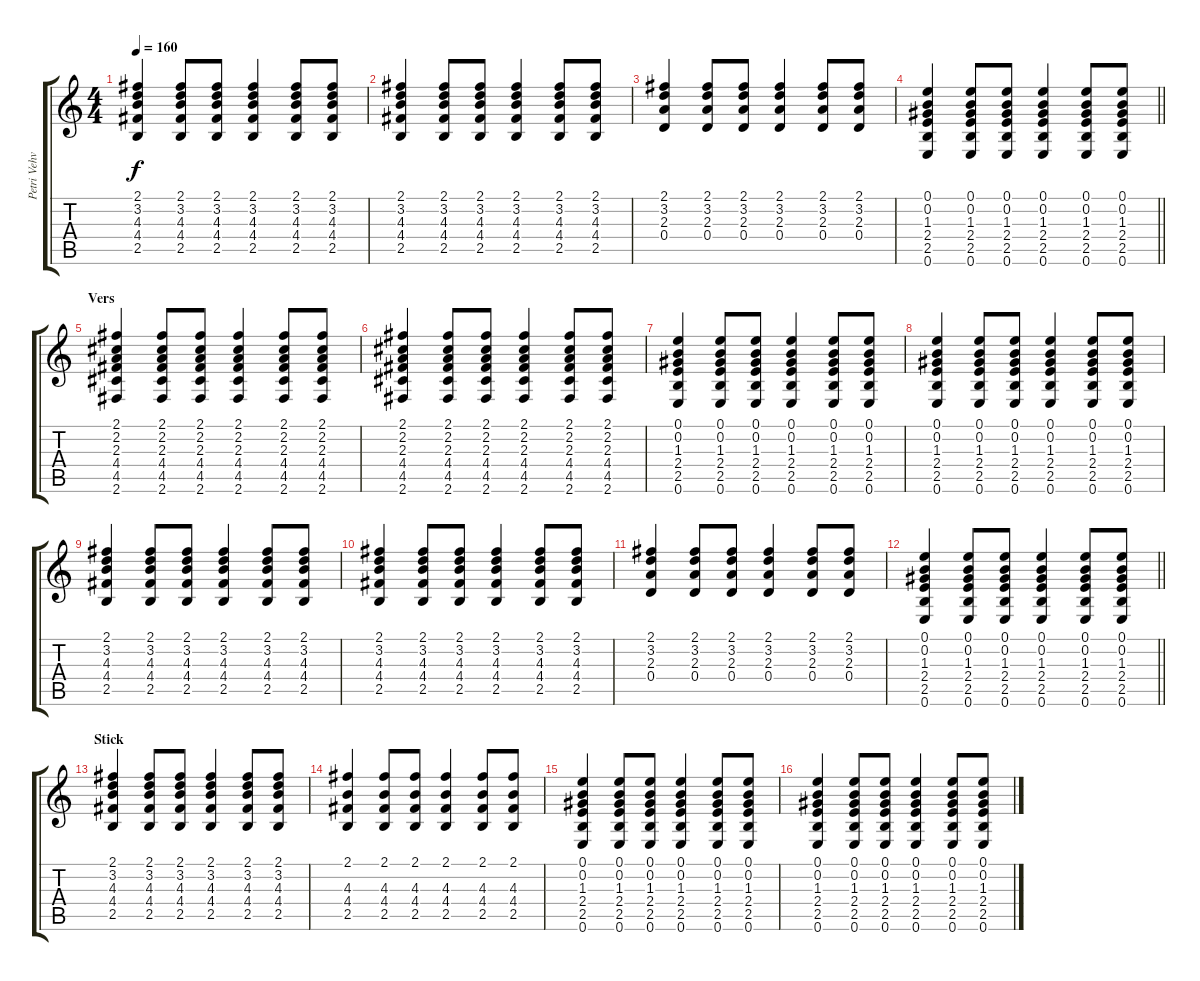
\track ("Petri Vehviläinen" "Petri Vehv") {instrument acousticguitarsteel}
\staff {score tabs}
\tuning (E4 B3 G3 D3 A2 E2) {hide}
\ts (4 4)
\tempo 160
\clef g2
\ks c
(2.1 3.2 4.3 4.4 2.5).4{dy f} (2.1 3.2 4.3 4.4 2.5).8 (2.1 3.2 4.3 4.4 2.5).8 (2.1 3.2 4.3 4.4 2.5).4 (2.1 3.2 4.3 4.4 2.5).8 (2.1 3.2 4.3 4.4 2.5).8 |
(2.1 3.2 4.3 4.4 2.5).4 (2.1 3.2 4.3 4.4 2.5).8 (2.1 3.2 4.3 4.4 2.5).8 (2.1 3.2 4.3 4.4 2.5).4 (2.1 3.2 4.3 4.4 2.5).8 (2.1 3.2 4.3 4.4 2.5).8 |
(2.1 3.2 2.3 0.4).4 (2.1 3.2 2.3 0.4).8 (2.1 3.2 2.3 0.4).8 (2.1 3.2 2.3 0.4).4 (2.1 3.2 2.3 0.4).8 (2.1 3.2 2.3 0.4).8 |
\barLineRight lightlight
(0.1 0.2 1.3 2.4 2.5 0.6).4 (0.1 0.2 1.3 2.4 2.5 0.6).8 (0.1 0.2 1.3 2.4 2.5 0.6).8 (0.1 0.2 1.3 2.4 2.5 0.6).4 (0.1 0.2 1.3 2.4 2.5 0.6).8 (0.1 0.2 1.3 2.4 2.5 0.6).8 |
\section ("" "Vers")
(2.1 2.2 2.3 4.4 4.5 2.6).4 (2.1 2.2 2.3 4.4 4.5 2.6).8 (2.1 2.2 2.3 4.4 4.5 2.6).8 (2.1 2.2 2.3 4.4 4.5 2.6).4 (2.1 2.2 2.3 4.4 4.5 2.6).8 (2.1 2.2 2.3 4.4 4.5 2.6).8 |
(2.1 2.2 2.3 4.4 4.5 2.6).4 (2.1 2.2 2.3 4.4 4.5 2.6).8 (2.1 2.2 2.3 4.4 4.5 2.6).8 (2.1 2.2 2.3 4.4 4.5 2.6).4 (2.1 2.2 2.3 4.4 4.5 2.6).8 (2.1 2.2 2.3 4.4 4.5 2.6).8 |
(0.1 0.2 1.3 2.4 2.5 0.6).4 (0.1 0.2 1.3 2.4 2.5 0.6).8 (0.1 0.2 1.3 2.4 2.5 0.6).8 (0.1 0.2 1.3 2.4 2.5 0.6).4 (0.1 0.2 1.3 2.4 2.5 0.6).8 (0.1 0.2 1.3 2.4 2.5 0.6).8 |
(0.1 0.2 1.3 2.4 2.5 0.6).4 (0.1 0.2 1.3 2.4 2.5 0.6).8 (0.1 0.2 1.3 2.4 2.5 0.6).8 (0.1 0.2 1.3 2.4 2.5 0.6).4 (0.1 0.2 1.3 2.4 2.5 0.6).8 (0.1 0.2 1.3 2.4 2.5 0.6).8 |
(2.1 3.2 4.3 4.4 2.5).4 (2.1 3.2 4.3 4.4 2.5).8 (2.1 3.2 4.3 4.4 2.5).8 (2.1 3.2 4.3 4.4 2.5).4 (2.1 3.2 4.3 4.4 2.5).8 (2.1 3.2 4.3 4.4 2.5).8 |
(2.1 3.2 4.3 4.4 2.5).4 (2.1 3.2 4.3 4.4 2.5).8 (2.1 3.2 4.3 4.4 2.5).8 (2.1 3.2 4.3 4.4 2.5).4 (2.1 3.2 4.3 4.4 2.5).8 (2.1 3.2 4.3 4.4 2.5).8 |
(2.1 3.2 2.3 0.4).4 (2.1 3.2 2.3 0.4).8 (2.1 3.2 2.3 0.4).8 (2.1 3.2 2.3 0.4).4 (2.1 3.2 2.3 0.4).8 (2.1 3.2 2.3 0.4).8 |
\barLineRight lightlight
(0.1 0.2 1.3 2.4 2.5 0.6).4 (0.1 0.2 1.3 2.4 2.5 0.6).8 (0.1 0.2 1.3 2.4 2.5 0.6).8 (0.1 0.2 1.3 2.4 2.5 0.6).4 (0.1 0.2 1.3 2.4 2.5 0.6).8 (0.1 0.2 1.3 2.4 2.5 0.6).8 |
\section ("" "Stick")
(2.1 3.2 4.3 4.4 2.5).4 (2.1 3.2 4.3 4.4 2.5).8 (2.1 3.2 4.3 4.4 2.5).8 (2.1 3.2 4.3 4.4 2.5).4 (2.1 3.2 4.3 4.4 2.5).8 (2.1 3.2 4.3 4.4 2.5).8 |
(2.1 4.3 4.4 2.5).4 (2.1 4.3 4.4 2.5).8 (2.1 4.3 4.4 2.5).8 (2.1 4.3 4.4 2.5).4 (2.1 4.3 4.4 2.5).8 (2.1 4.3 4.4 2.5).8 |
(0.1 0.2 1.3 2.4 2.5 0.6).4 (0.1 0.2 1.3 2.4 2.5 0.6).8 (0.1 0.2 1.3 2.4 2.5 0.6).8 (0.1 0.2 1.3 2.4 2.5 0.6).4 (0.1 0.2 1.3 2.4 2.5 0.6).8 (0.1 0.2 1.3 2.4 2.5 0.6).8 |
(0.1 0.2 1.3 2.4 2.5 0.6).4 (0.1 0.2 1.3 2.4 2.5 0.6).8 (0.1 0.2 1.3 2.4 2.5 0.6).8 (0.1 0.2 1.3 2.4 2.5 0.6).4 (0.1 0.2 1.3 2.4 2.5 0.6).8 (0.1 0.2 1.3 2.4 2.5 0.6).8
